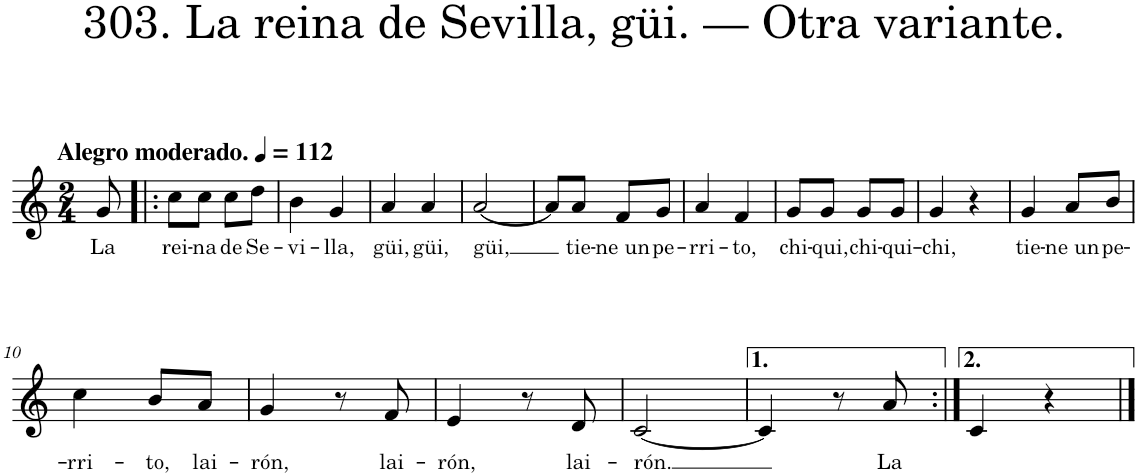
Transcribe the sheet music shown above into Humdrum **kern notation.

**kern	**text
*part1	*part1
*staff1	*staff1
*I"Piano	*
*I'Pno.	*
*clefG2	*
*k[]	*
*M2/4	*
*MM112	*
=	=
!LO:TX:a:B:t=Alegro moderado.	!
!	!LO:LY:b
8g/	La
=1!|:	=1!|:
!	!LO:LY:b
8cc\L	rei-
!	!LO:LY:b
8cc\J	-na
!	!LO:LY:b
8cc\L	de
!	!LO:LY:b
8dd\J	Se-
=2	=2
!	!LO:LY:b
4b\	-vi-
!	!LO:LY:b
4g/	-lla,
=3	=3
!	!LO:LY:b
4a/	güi,
!	!LO:LY:b
4a/	güi,
=4	=4
!	!LO:LY:b
[2a/	güi,
=5	=5
8a/L]	.
!	!LO:LY:b
8a/J	tie-
!	!LO:LY:b
8f/L	-ne un
!	!LO:LY:b
8g/J	pe-
=6	=6
!	!LO:LY:b
4a/	-rri-
!	!LO:LY:b
4f/	-to,
=7	=7
!	!LO:LY:b
8g/L	chi-
!	!LO:LY:b
8g/J	-qui,
!	!LO:LY:b
8g/L	chi-
!	!LO:LY:b
8g/J	-qui-
=8	=8
!	!LO:LY:b
4g/	-chi,
4r	.
=9	=9
!	!LO:LY:b
4g/	tie-
!	!LO:LY:b
8a/L	-ne un
!	!LO:LY:b
8b/J	pe-
!!LO:LB:g=z
=10	=10
!	!LO:LY:b
4cc\	-rri-
!	!LO:LY:b
8b/L	-to,
!	!LO:LY:b
8a/J	lai-
=11	=11
!	!LO:LY:b
4g/	-rón,
8r	.
!	!LO:LY:b
8f/	lai-
=12	=12
!	!LO:LY:b
4e/	-rón,
8r	.
!	!LO:LY:b
8d/	lai-
=13	=13
!	!LO:LY:b
[2c/	-rón.
=14	=14
4c/]	.
8r	.
!	!LO:LY:b
8a/	La
=15:|!	=15:|!
4c/	.
4r	.
==	==
*-	*-
